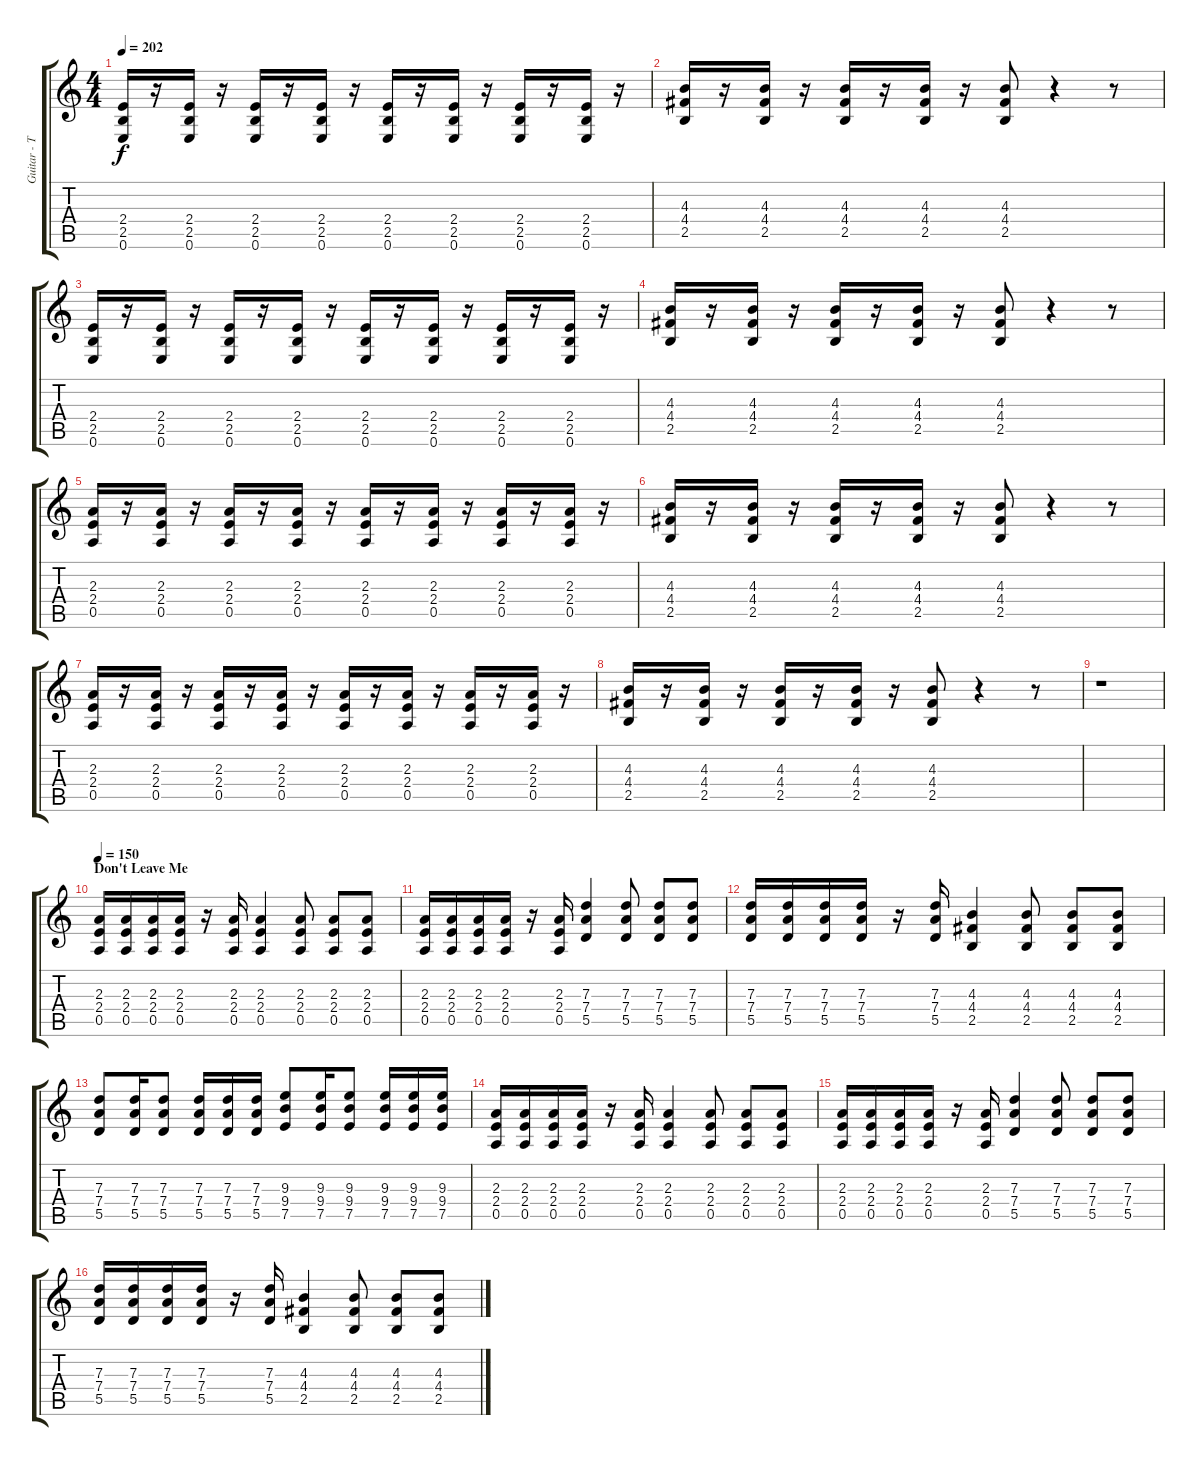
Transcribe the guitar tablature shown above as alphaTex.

\track ("Guitar - Tom Mattew Delonge" "Guitar - T") {instrument overdrivenguitar}
\staff {score tabs}
\tuning (E4 B3 G3 D3 A2 E2) {hide}
\ts (4 4)
\tempo 202
\clef g2
\ks c
(2.4 2.5 0.6).16{dy f} r.16 (2.4 2.5 0.6).16 r.16 (2.4 2.5 0.6).16 r.16 (2.4 2.5 0.6).16 r.16 (2.4 2.5 0.6).16 r.16 (2.4 2.5 0.6).16 r.16 (2.4 2.5 0.6).16 r.16 (2.4 2.5 0.6).16 r.16 |
(4.3 4.4 2.5).16 r.16 (4.3 4.4 2.5).16 r.16 (4.3 4.4 2.5).16 r.16 (4.3 4.4 2.5).16 r.16 (4.3 4.4 2.5).8 r.4 r.8 |
(2.4 2.5 0.6).16 r.16 (2.4 2.5 0.6).16 r.16 (2.4 2.5 0.6).16 r.16 (2.4 2.5 0.6).16 r.16 (2.4 2.5 0.6).16 r.16 (2.4 2.5 0.6).16 r.16 (2.4 2.5 0.6).16 r.16 (2.4 2.5 0.6).16 r.16 |
(4.3 4.4 2.5).16 r.16 (4.3 4.4 2.5).16 r.16 (4.3 4.4 2.5).16 r.16 (4.3 4.4 2.5).16 r.16 (4.3 4.4 2.5).8 r.4 r.8 |
(2.3 2.4 0.5).16 r.16 (2.3 2.4 0.5).16 r.16 (2.3 2.4 0.5).16 r.16 (2.3 2.4 0.5).16 r.16 (2.3 2.4 0.5).16 r.16 (2.3 2.4 0.5).16 r.16 (2.3 2.4 0.5).16 r.16 (2.3 2.4 0.5).16 r.16 |
(4.3 4.4 2.5).16 r.16 (4.3 4.4 2.5).16 r.16 (4.3 4.4 2.5).16 r.16 (4.3 4.4 2.5).16 r.16 (4.3 4.4 2.5).8 r.4 r.8 |
(2.3 2.4 0.5).16 r.16 (2.3 2.4 0.5).16 r.16 (2.3 2.4 0.5).16 r.16 (2.3 2.4 0.5).16 r.16 (2.3 2.4 0.5).16 r.16 (2.3 2.4 0.5).16 r.16 (2.3 2.4 0.5).16 r.16 (2.3 2.4 0.5).16 r.16 |
(4.3 4.4 2.5).16 r.16 (4.3 4.4 2.5).16 r.16 (4.3 4.4 2.5).16 r.16 (4.3 4.4 2.5).16 r.16 (4.3 4.4 2.5).8 r.4 r.8 |
r.1 |
\section ("" "Don't Leave Me")
\tempo 150
(2.3 2.4 0.5).16 (2.3 2.4 0.5).16 (2.3 2.4 0.5).16 (2.3 2.4 0.5).16 r.16 (2.3 2.4 0.5).16 (2.3 2.4 0.5).4 (2.3 2.4 0.5).8 (2.3 2.4 0.5).8 (2.3 2.4 0.5).8 |
(2.3 2.4 0.5).16 (2.3 2.4 0.5).16 (2.3 2.4 0.5).16 (2.3 2.4 0.5).16 r.16 (2.3 2.4 0.5).16 (7.3 7.4 5.5).4 (7.3 7.4 5.5).8 (7.3 7.4 5.5).8 (7.3 7.4 5.5).8 |
(7.3 7.4 5.5).16 (7.3 7.4 5.5).16 (7.3 7.4 5.5).16 (7.3 7.4 5.5).16 r.16 (7.3 7.4 5.5).16 (4.3 4.4 2.5).4 (4.3 4.4 2.5).8 (4.3 4.4 2.5).8 (4.3 4.4 2.5).8 |
(7.3 7.4 5.5).8 (7.3 7.4 5.5).16 (7.3 7.4 5.5).8 (7.3 7.4 5.5).16 (7.3 7.4 5.5).16 (7.3 7.4 5.5).16 (9.3 9.4 7.5).8 (9.3 9.4 7.5).16 (9.3 9.4 7.5).8 (9.3 9.4 7.5).16 (9.3 9.4 7.5).16 (9.3 9.4 7.5).16 |
(2.3 2.4 0.5).16 (2.3 2.4 0.5).16 (2.3 2.4 0.5).16 (2.3 2.4 0.5).16 r.16 (2.3 2.4 0.5).16 (2.3 2.4 0.5).4 (2.3 2.4 0.5).8 (2.3 2.4 0.5).8 (2.3 2.4 0.5).8 |
(2.3 2.4 0.5).16 (2.3 2.4 0.5).16 (2.3 2.4 0.5).16 (2.3 2.4 0.5).16 r.16 (2.3 2.4 0.5).16 (7.3 7.4 5.5).4 (7.3 7.4 5.5).8 (7.3 7.4 5.5).8 (7.3 7.4 5.5).8 |
(7.3 7.4 5.5).16 (7.3 7.4 5.5).16 (7.3 7.4 5.5).16 (7.3 7.4 5.5).16 r.16 (7.3 7.4 5.5).16 (4.3 4.4 2.5).4 (4.3 4.4 2.5).8 (4.3 4.4 2.5).8 (4.3 4.4 2.5).8
